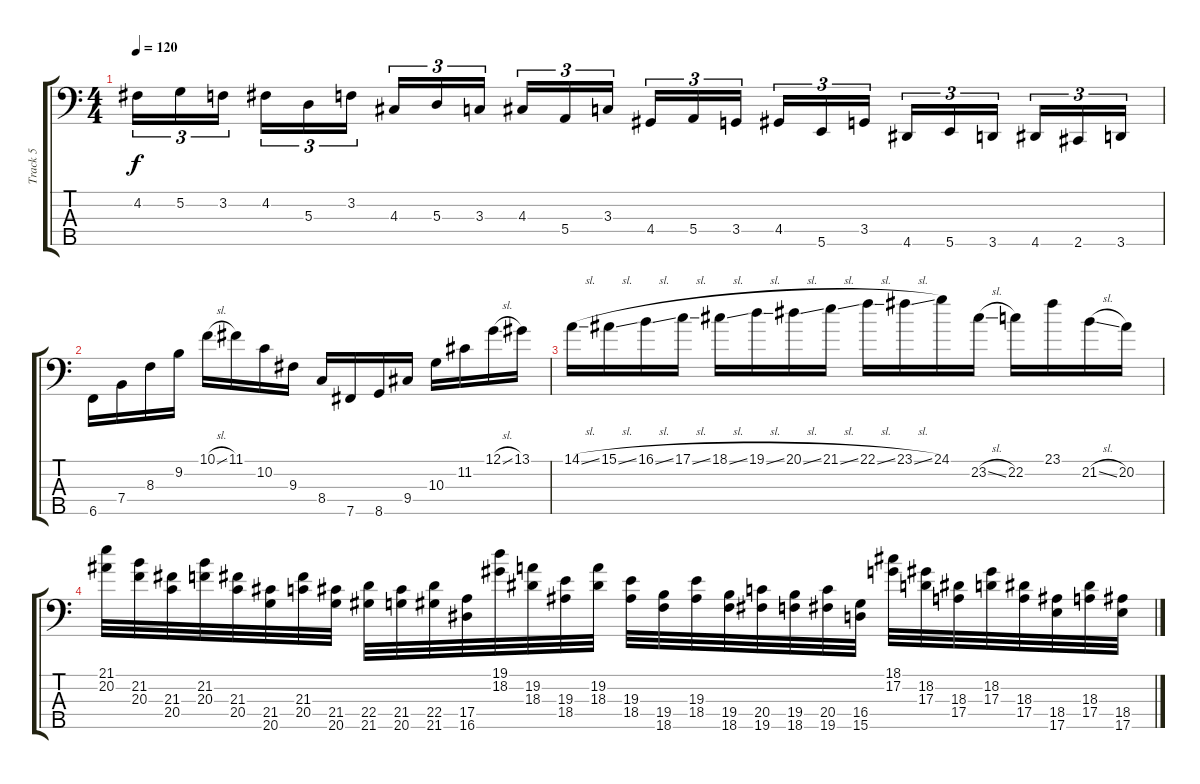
\track ("Track 5" "Track 5") {instrument electricbasspick}
\staff {score tabs}
\tuning (G2 D2 A1 E1 B0) {hide}
\ts (4 4)
\tempo 120
\clef f4
\ks c
4.2.16{tu (3 2) dy f} 5.2.16{tu (3 2)} 3.2.16{tu (3 2) beam splitsecondary} 4.2.16{tu (3 2)} 5.3.16{tu (3 2)} 3.2.16{tu (3 2)} 4.3.16{tu (3 2)} 5.3.16{tu (3 2)} 3.3.16{tu (3 2) beam splitsecondary} 4.3.16{tu (3 2)} 5.4.16{tu (3 2)} 3.3.16{tu (3 2)} 4.4.16{tu (3 2)} 5.4.16{tu (3 2)} 3.4.16{tu (3 2) beam splitsecondary} 4.4.16{tu (3 2)} 5.5.16{tu (3 2)} 3.4.16{tu (3 2)} 4.5.16{tu (3 2)} 5.5.16{tu (3 2)} 3.5.16{tu (3 2) beam splitsecondary} 4.5.16{tu (3 2)} 2.5.16{tu (3 2)} 3.5.16{tu (3 2)} |
6.5.16 7.4.16 8.3.16 9.2.16 10.1{sl}.16 11.1.16 10.2.16 9.3.16 8.4.16 7.5.16 8.5.16 9.4.16 10.3.16 11.2.16 12.1{sl}.16 13.1.16 |
14.1{sl}.16 15.1{sl}.16 16.1{sl}.16 17.1{sl}.16 18.1{sl}.16 19.1{sl}.16 20.1{sl}.16 21.1{sl}.16 22.1{sl}.16 23.1{sl}.16 24.1.16 23.2{sl}.16 22.2.16 23.1.16 21.2{sl}.16 20.2.16 |
(21.1 20.2).32 (21.2 20.3).32 (21.3 20.4).32 (21.2 20.3).32 (21.3 20.4).32 (21.4 20.5).32 (21.3 20.4).32 (21.4 20.5).32 (22.4 21.5).32 (21.4 20.5).32 (22.4 21.5).32 (17.4 16.5).32 (19.1 18.2).32 (19.2 18.3).32 (19.3 18.4).32 (19.2 18.3).32 (19.3 18.4).32 (19.4 18.5).32 (19.3 18.4).32 (19.4 18.5).32 (20.4 19.5).32 (19.4 18.5).32 (20.4 19.5).32 (16.4 15.5).32 (18.1 17.2).32 (18.2 17.3).32 (18.3 17.4).32 (18.2 17.3).32 (18.3 17.4).32 (18.4 17.5).32 (18.3 17.4).32 (18.4 17.5).32
